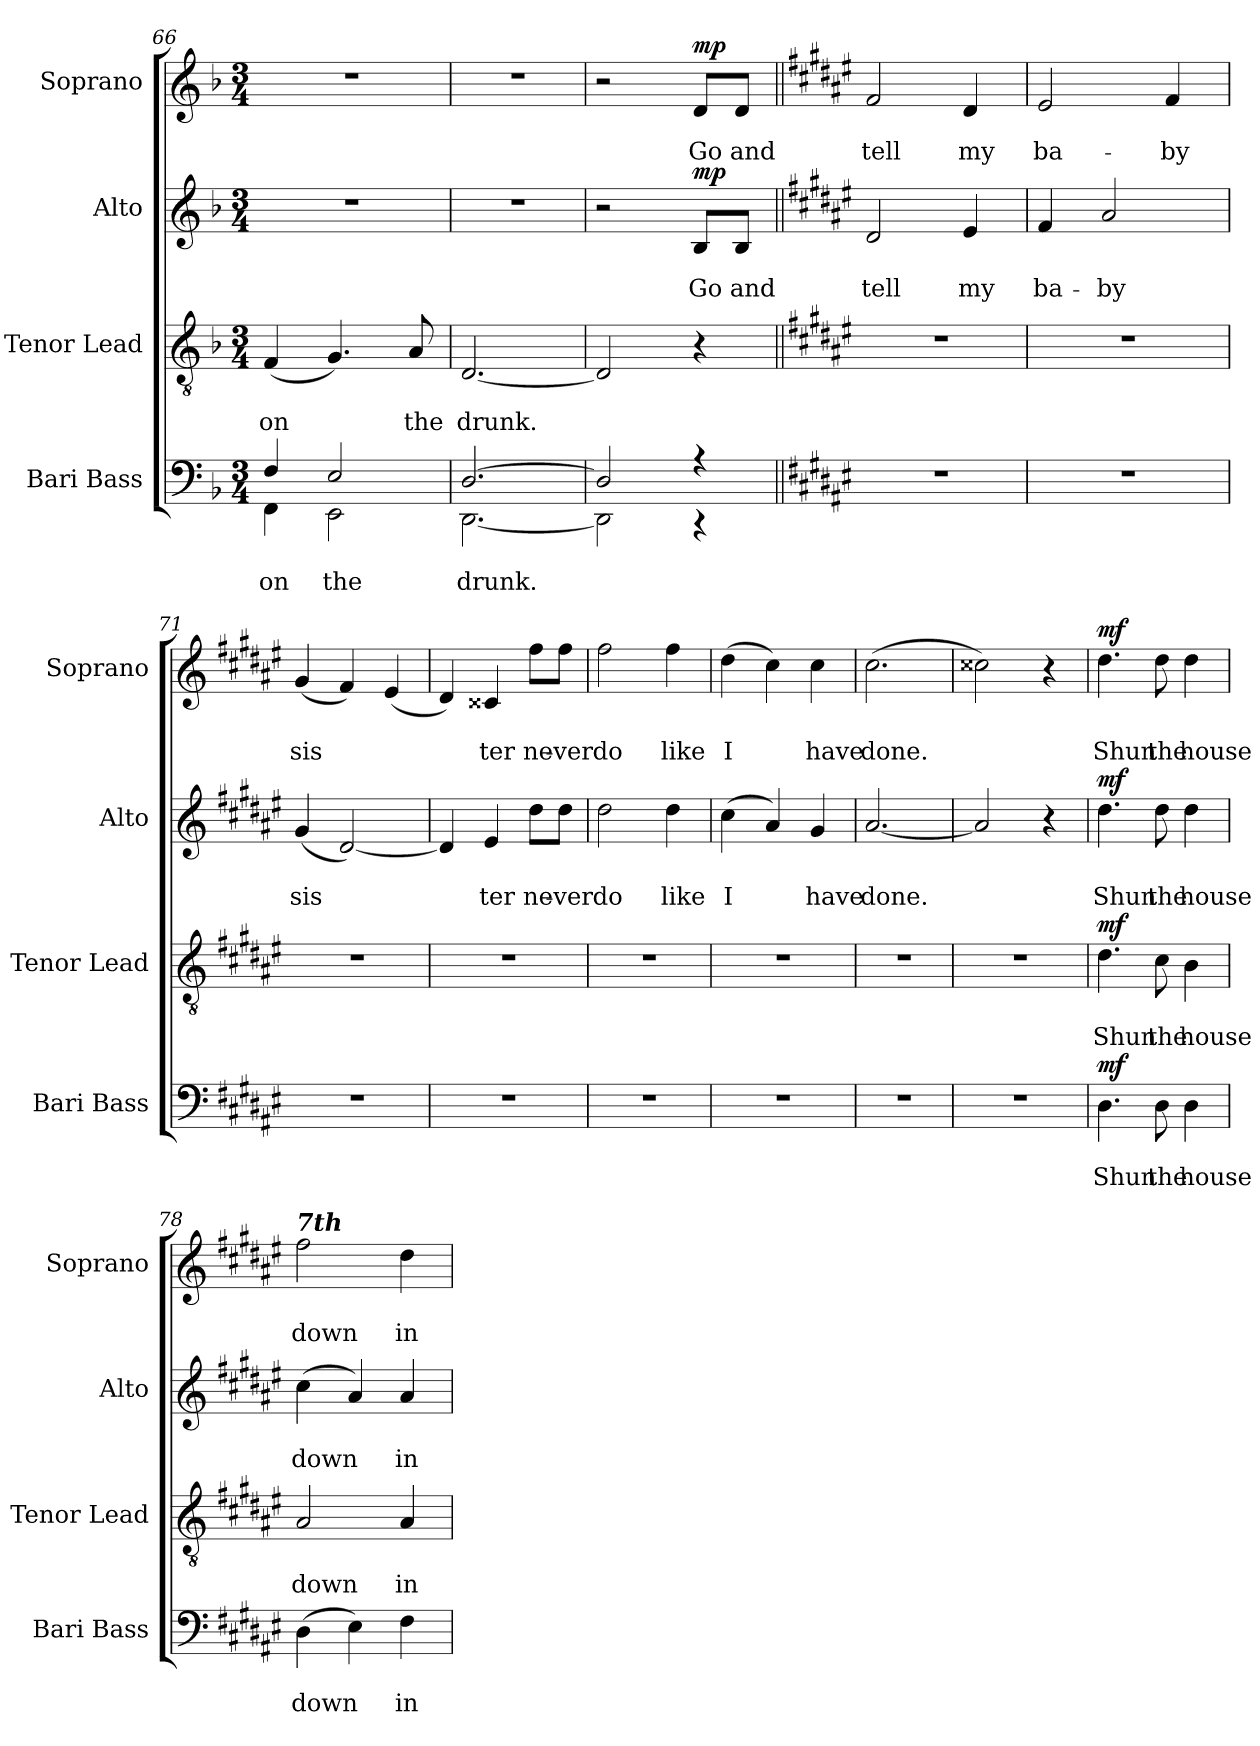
**kern	**text	**text	**dynam	**kern	**text	**text	**dynam	**kern	**text	**text	**dynam	**kern	**text	**text	**dynam
*part4	*part4	*part4	*part4	*part3	*part3	*part3	*part3	*part2	*part2	*part2	*part2	*part1	*part1	*part1	*part1
*staff4	*staff4	*staff4	*staff4	*staff3	*staff3	*staff3	*staff3	*staff2	*staff2	*staff2	*staff2	*staff1	*staff1	*staff1	*staff1
*I"Bari Bass	*	*	*	*I"Tenor Lead	*	*	*	*I"Alto	*	*	*	*I"Soprano	*	*	*
*I'Bari Bass	*	*	*	*I'Tenor  Lead	*	*	*	*I'Alto	*	*	*	*I'Soprano	*	*	*
*clefF4	*	*	*	*clefGv2	*	*	*	*clefG2	*	*	*	*clefG2	*	*	*
*k[b-]	*	*	*	*k[b-]	*	*	*	*k[b-]	*	*	*	*k[b-]	*	*	*
*M3/4	*	*	*	*M3/4	*	*	*	*M3/4	*	*	*	*M3/4	*	*	*
=66	=66	=66	=66	=66	=66	=66	=66	=66	=66	=66	=66	=66	=66	=66	=66
!	!	!LO:LY:b	!	!	!	!LO:LY:b	!	!	!	!	!	!	!	!	!
*^	*	*	*	*	*	*	*	*	*	*	*	*	*	*	*
4F/	4FF\	.	on	.	(<4F/	.	on	.	2.r	.	.	.	2.r	.	.	.
!	!	!	!LO:LY:b	!	!	!	!	!	!	!	!	!	!	!	!	!
2E/	2EE\	.	the	.	4.G/)	.	.	.	.	.	.	.	.	.	.	.
!	!	!	!	!	!	!	!LO:LY:b	!	!	!	!	!	!	!	!	!
.	.	.	.	.	8A/	.	the	.	.	.	.	.	.	.	.	.
=67	=67	=67	=67	=67	=67	=67	=67	=67	=67	=67	=67	=67	=67	=67	=67	=67
!	!	!	!LO:LY:b	!	!	!	!LO:LY:b	!	!	!	!	!	!	!	!	!
[2.D/	[2.DD\	.	drunk.	.	[2.D/	.	drunk.	.	2.r	.	.	.	2.r	.	.	.
!!LO:PB:g=z
=68	=68	=68	=68	=68	=68	=68	=68	=68	=68	=68	=68	=68	=68	=68	=68	=68
2D/]	2DD\]	.	.	.	2D/]	.	.	.	2r	.	.	.	2r	.	.	.
!	!	!	!	!	!	!	!	!	!	!	!LO:LY:b	!LO:DY:a	!	!	!LO:LY:b	!LO:DY:a
4r	4r	.	.	.	4r	.	.	.	8B-/L	.	Go	mp	8d/L	.	Go	mp
!	!	!	!	!	!	!	!	!	!	!	!LO:LY:b	!	!	!	!LO:LY:b	!
.	.	.	.	.	.	.	.	.	8B-/J	.	and	.	8d/J	.	and	.
*v	*v	*	*	*	*	*	*	*	*	*	*	*	*	*	*	*
=69||	=69||	=69||	=69||	=69||	=69||	=69||	=69||	=69||	=69||	=69||	=69||	=69||	=69||	=69||	=69||
*k[f#c#g#d#a#e#]	*	*	*	*k[f#c#g#d#a#e#]	*	*	*	*k[f#c#g#d#a#e#]	*	*	*	*k[f#c#g#d#a#e#]	*	*	*
!	!	!	!	!	!	!	!	!	!	!LO:LY:b	!	!	!	!LO:LY:b	!
2.r	.	.	.	2.r	.	.	.	2d#/	.	tell	.	2f#/	.	tell	.
!	!	!	!	!	!	!	!	!	!	!LO:LY:b	!	!	!	!LO:LY:b	!
.	.	.	.	.	.	.	.	4e#/	.	my	.	4d#/	.	my	.
=70	=70	=70	=70	=70	=70	=70	=70	=70	=70	=70	=70	=70	=70	=70	=70
!	!	!	!	!	!	!	!	!	!	!LO:LY:b	!	!	!	!LO:LY:b	!
2.r	.	.	.	2.r	.	.	.	4f#/	.	ba-	.	2e#/	.	ba-	.
!	!	!	!	!	!	!	!	!	!	!LO:LY:b	!	!	!	!	!
.	.	.	.	.	.	.	.	2a#/	.	-by	.	.	.	.	.
!	!	!	!	!	!	!	!	!	!	!	!	!	!	!LO:LY:b	!
.	.	.	.	.	.	.	.	.	.	.	.	4f#/	.	-by	.
=71	=71	=71	=71	=71	=71	=71	=71	=71	=71	=71	=71	=71	=71	=71	=71
!	!	!	!	!	!	!	!	!	!	!LO:LY:b	!	!	!	!LO:LY:b	!
2.r	.	.	.	2.r	.	.	.	(<4g#/	.	-sis	.	(<4g#/	.	-sis	.
.	.	.	.	.	.	.	.	[2d#/)	.	.	.	4f#/)	.	.	.
.	.	.	.	.	.	.	.	.	.	.	.	(<4e#/	.	.	.
=72	=72	=72	=72	=72	=72	=72	=72	=72	=72	=72	=72	=72	=72	=72	=72
2.r	.	.	.	2.r	.	.	.	4d#/]	.	.	.	4d#/)	.	.	.
!	!	!	!	!	!	!	!	!	!	!LO:LY:b	!	!	!	!LO:LY:b	!
.	.	.	.	.	.	.	.	4e#/	.	ter	.	4c##X/	.	ter	.
!	!	!	!	!	!	!	!	!	!	!LO:LY:b	!	!	!	!LO:LY:b	!
.	.	.	.	.	.	.	.	8dd#\L	.	ne-	.	8ff#\L	.	ne-	.
!	!	!	!	!	!	!	!	!	!	!LO:LY:b	!	!	!	!LO:LY:b	!
.	.	.	.	.	.	.	.	8dd#\J	.	-ver	.	8ff#\J	.	-ver	.
=73	=73	=73	=73	=73	=73	=73	=73	=73	=73	=73	=73	=73	=73	=73	=73
!	!	!	!	!	!	!	!	!	!	!LO:LY:b	!	!	!	!LO:LY:b	!
2.r	.	.	.	2.r	.	.	.	2dd#\	.	do	.	2ff#\	.	do	.
!	!	!	!	!	!	!	!	!	!	!LO:LY:b	!	!	!	!LO:LY:b	!
.	.	.	.	.	.	.	.	4dd#\	.	like	.	4ff#\	.	like	.
=74	=74	=74	=74	=74	=74	=74	=74	=74	=74	=74	=74	=74	=74	=74	=74
!	!	!	!	!	!	!	!	!	!	!LO:LY:b	!	!	!	!LO:LY:b	!
2.r	.	.	.	2.r	.	.	.	(>4cc#\	.	I	.	(>4dd#\	.	I	.
.	.	.	.	.	.	.	.	4a#/)	.	.	.	4cc#\)	.	.	.
!	!	!	!	!	!	!	!	!	!	!LO:LY:b	!	!	!	!LO:LY:b	!
.	.	.	.	.	.	.	.	4g#/	.	have	.	4cc#\	.	have	.
=75	=75	=75	=75	=75	=75	=75	=75	=75	=75	=75	=75	=75	=75	=75	=75
!	!	!	!	!	!	!	!	!	!	!LO:LY:b	!	!	!	!LO:LY:b	!
2.r	.	.	.	2.r	.	.	.	[2.a#/	.	done.	.	(>2.cc#\	.	done.	.
=76	=76	=76	=76	=76	=76	=76	=76	=76	=76	=76	=76	=76	=76	=76	=76
2.r	.	.	.	2.r	.	.	.	2a#/]	.	.	.	2cc##X\)	.	.	.
.	.	.	.	.	.	.	.	4r	.	.	.	4r	.	.	.
=77	=77	=77	=77	=77	=77	=77	=77	=77	=77	=77	=77	=77	=77	=77	=77
!	!	!LO:LY:b	!LO:DY:a	!	!	!LO:LY:b	!LO:DY:a	!	!	!LO:LY:b	!LO:DY:a	!	!	!LO:LY:b	!LO:DY:a
4.D#\	.	Shun	mf	4.d#\	.	Shun	mf	4.dd#\	.	Shun	mf	4.dd#\	.	Shun	mf
!	!	!LO:LY:b	!	!	!	!LO:LY:b	!	!	!	!LO:LY:b	!	!	!	!LO:LY:b	!
8D#\	.	the	.	8c#\	.	the	.	8dd#\	.	the	.	8dd#\	.	the	.
!	!	!LO:LY:b	!	!	!	!LO:LY:b	!	!	!	!LO:LY:b	!	!	!	!LO:LY:b	!
4D#\	.	house	.	4B\	.	house	.	4dd#\	.	house	.	4dd#\	.	house	.
=78	=78	=78	=78	=78	=78	=78	=78	=78	=78	=78	=78	=78	=78	=78	=78
!	!	!	!	!	!	!	!	!	!	!	!	!LO:TX:a:Bi:t=7th	!	!	!
!	!	!LO:LY:b	!	!	!	!LO:LY:b	!	!	!	!LO:LY:b	!	!	!	!LO:LY:b	!
(>4D#\	.	down	.	2A#/	.	down	.	(>4cc#\	.	down	.	2ff#\	.	down	.
4E#\)	.	.	.	.	.	.	.	4a#/)	.	.	.	.	.	.	.
!	!	!LO:LY:b	!	!	!	!LO:LY:b	!	!	!	!LO:LY:b	!	!	!	!LO:LY:b	!
4F#\	.	in	.	4A#/	.	in	.	4a#/	.	in	.	4dd#\	.	in	.
=	=	=	=	=	=	=	=	=	=	=	=	=	=	=	=
*-	*-	*-	*-	*-	*-	*-	*-	*-	*-	*-	*-	*-	*-	*-	*-
